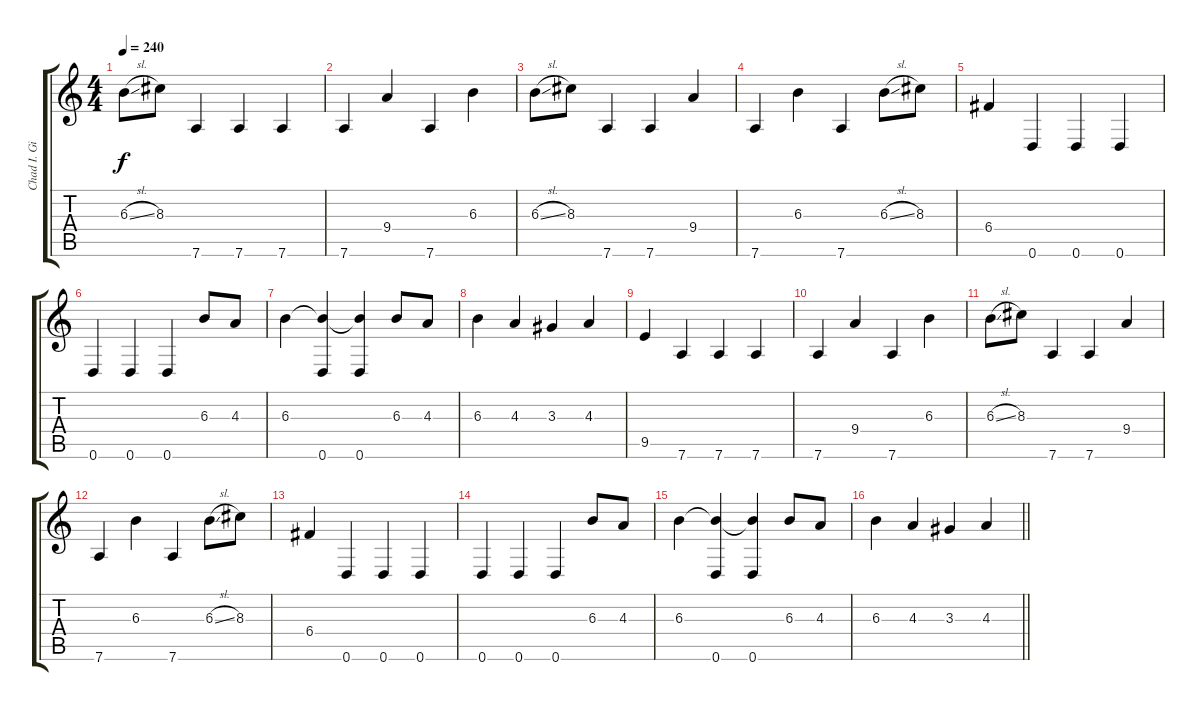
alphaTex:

\track ("Chad I. Ginsburg" "Chad I. Gi") {instrument distortionguitar}
\staff {score tabs}
\tuning (D4 A3 F3 C3 G2 D2) {hide}
\ts (4 4)
\section ("" "")
\tempo 240
\clef g2
\ks c
6.3{sl}.8{dy f instrument distortionguitar} 8.3.8 7.6.4 7.6.4 7.6.4 |
7.6.4 9.4.4 7.6.4 6.3.4 |
6.3{sl}.8 8.3.8 7.6.4 7.6.4 9.4.4 |
7.6.4 6.3.4 7.6.4 6.3{sl}.8 8.3.8 |
6.4.4 0.6.4 0.6.4 0.6.4 |
0.6.4 0.6.4 0.6.4 6.3.8 4.3.8 |
6.3.4 (6.3{t} 0.6).4 (6.3{t} 0.6).4 6.3.8 4.3.8 |
6.3.4 4.3.4 3.3.4 4.3.4 |
9.5.4 7.6.4 7.6.4 7.6.4 |
7.6.4 9.4.4 7.6.4 6.3.4 |
6.3{sl}.8 8.3.8 7.6.4 7.6.4 9.4.4 |
7.6.4 6.3.4 7.6.4 6.3{sl}.8 8.3.8 |
6.4.4 0.6.4 0.6.4 0.6.4 |
0.6.4 0.6.4 0.6.4 6.3.8 4.3.8 |
6.3.4 (6.3{t} 0.6).4 (6.3{t} 0.6).4 6.3.8 4.3.8 |
\barLineRight lightlight
6.3.4 4.3.4 3.3.4 4.3.4
